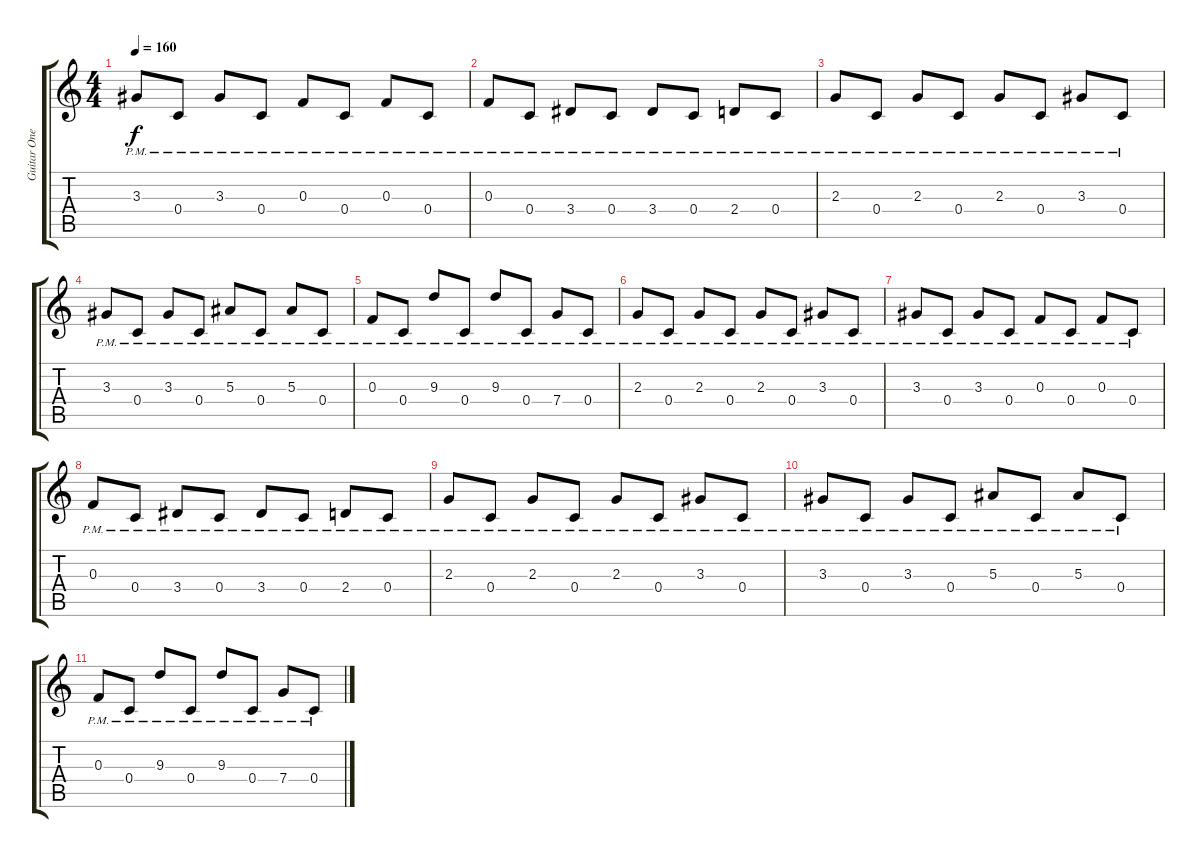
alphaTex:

\track ("Guitar One" "Guitar One") {instrument distortionguitar}
\staff {score tabs}
\tuning (D4 A3 F3 C3 G2 C2) {hide}
\ts (4 4)
\tempo 160
\clef g2
\ks c
3.3{pm}.8{dy f} 0.4{pm}.8 3.3{pm}.8 0.4{pm}.8 0.3{pm}.8 0.4{pm}.8 0.3{pm}.8 0.4{pm}.8 |
0.3{pm}.8 0.4{pm}.8 3.4{pm}.8 0.4{pm}.8 3.4{pm}.8 0.4{pm}.8 2.4{pm}.8 0.4{pm}.8 |
2.3{pm}.8 0.4{pm}.8 2.3{pm}.8 0.4{pm}.8 2.3{pm}.8 0.4{pm}.8 3.3{pm}.8 0.4{pm}.8 |
3.3{pm}.8 0.4{pm}.8 3.3{pm}.8 0.4{pm}.8 5.3{pm}.8 0.4{pm}.8 5.3{pm}.8 0.4{pm}.8 |
0.3{pm}.8 0.4{pm}.8 9.3{pm}.8 0.4{pm}.8 9.3{pm}.8 0.4{pm}.8 7.4{pm}.8 0.4{pm}.8 |
2.3{pm}.8 0.4{pm}.8 2.3{pm}.8 0.4{pm}.8 2.3{pm}.8 0.4{pm}.8 3.3{pm}.8 0.4{pm}.8 |
3.3{pm}.8 0.4{pm}.8 3.3{pm}.8 0.4{pm}.8 0.3{pm}.8 0.4{pm}.8 0.3{pm}.8 0.4{pm}.8 |
0.3{pm}.8 0.4{pm}.8 3.4{pm}.8 0.4{pm}.8 3.4{pm}.8 0.4{pm}.8 2.4{pm}.8 0.4{pm}.8 |
2.3{pm}.8 0.4{pm}.8 2.3{pm}.8 0.4{pm}.8 2.3{pm}.8 0.4{pm}.8 3.3{pm}.8 0.4{pm}.8 |
3.3{pm}.8 0.4{pm}.8 3.3{pm}.8 0.4{pm}.8 5.3{pm}.8 0.4{pm}.8 5.3{pm}.8 0.4{pm}.8 |
0.3{pm}.8 0.4{pm}.8 9.3{pm}.8 0.4{pm}.8 9.3{pm}.8 0.4{pm}.8 7.4{pm}.8 0.4{pm}.8
